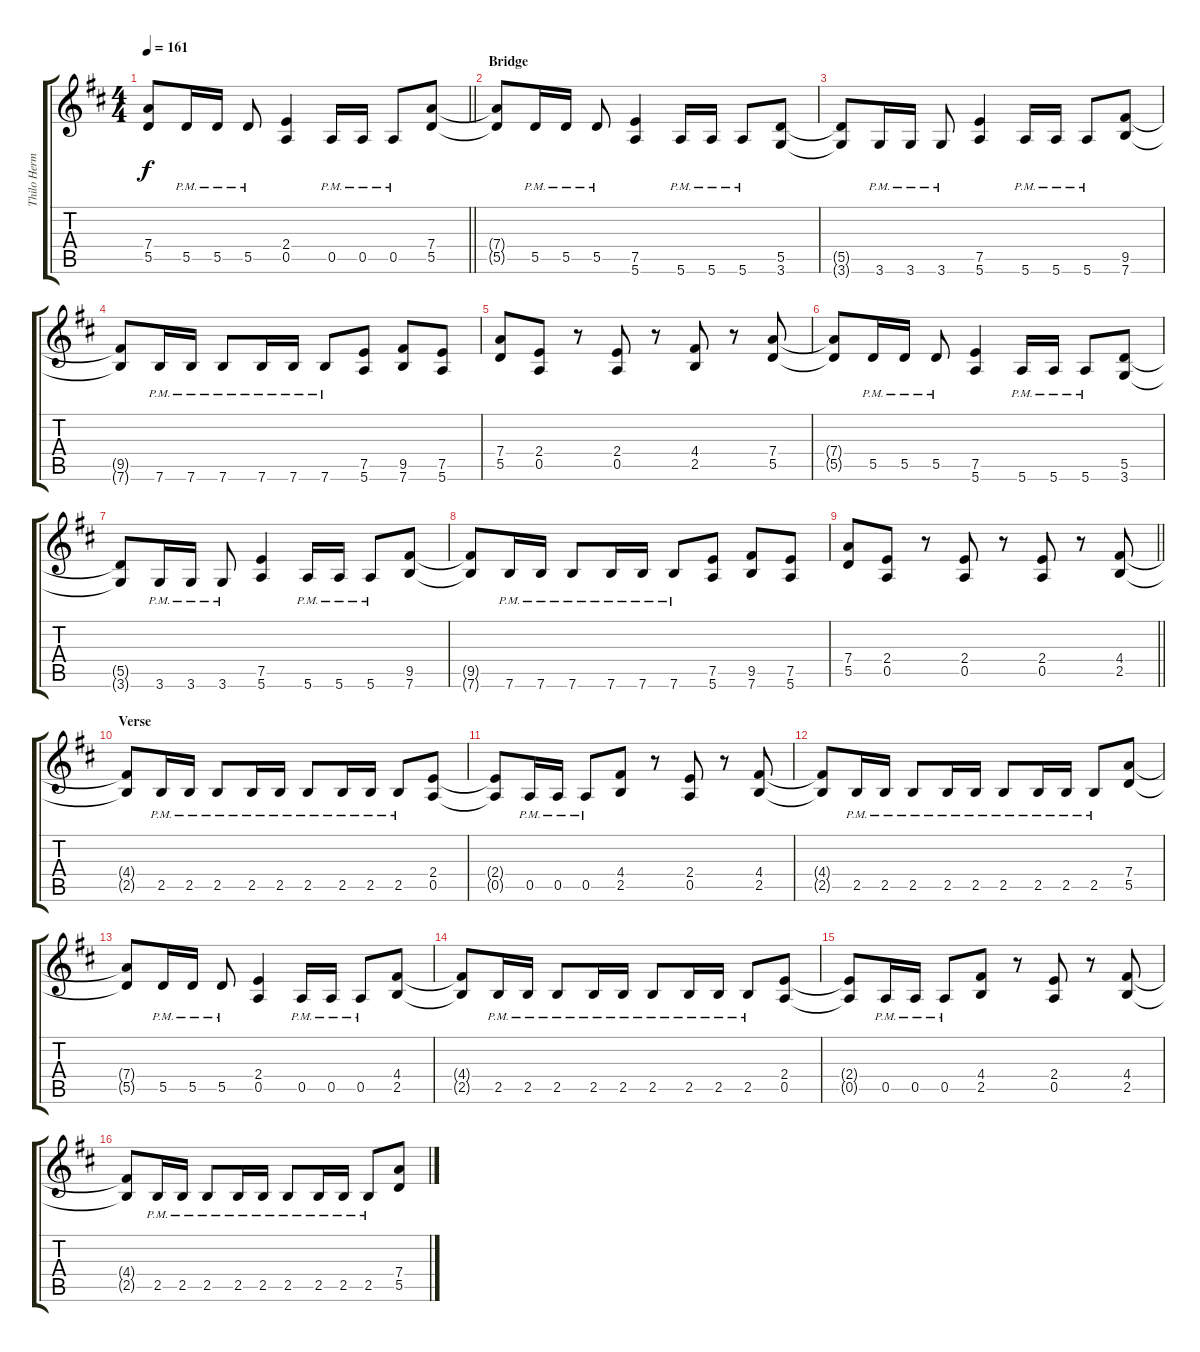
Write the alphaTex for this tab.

\track ("Thilo Hermann" "Thilo Herm") {instrument distortionguitar}
\staff {score tabs}
\tuning (E4 B3 G3 D3 A2 E2) {hide}
\ts (4 4)
\tempo 161
\clef g2
\barLineRight lightlight
\ks bminor
(7.4{t} 5.5{t}).8{dy f} 5.5{pm}.16 5.5{pm}.16 5.5{pm}.8 (2.4 0.5).4 0.5{pm}.16 0.5{pm}.16 0.5{pm}.8 (7.4 5.5).8 |
\section ("" "Bridge")
(7.4{t} 5.5{t}).8 5.5{pm}.16 5.5{pm}.16 5.5{pm}.8 (7.5 5.6).4 5.6{pm}.16 5.6{pm}.16 5.6{pm}.8 (5.5 3.6).8 |
(5.5{t} 3.6{t}).8 3.6{pm}.16 3.6{pm}.16 3.6{pm}.8 (7.5 5.6).4 5.6{pm}.16 5.6{pm}.16 5.6{pm}.8 (9.5 7.6).8 |
(9.5{t} 7.6{t}).8 7.6{pm}.16 7.6{pm}.16 7.6{pm}.8 7.6{pm}.16 7.6{pm}.16 7.6{pm}.8 (7.5 5.6).8 (9.5 7.6).8 (7.5 5.6).8 |
(7.4 5.5).8 (2.4 0.5).8 r.8 (2.4 0.5).8 r.8 (4.4 2.5).8 r.8 (7.4 5.5).8 |
(7.4{t} 5.5{t}).8 5.5{pm}.16 5.5{pm}.16 5.5{pm}.8 (7.5 5.6).4 5.6{pm}.16 5.6{pm}.16 5.6{pm}.8 (5.5 3.6).8 |
(5.5{t} 3.6{t}).8 3.6{pm}.16 3.6{pm}.16 3.6{pm}.8 (7.5 5.6).4 5.6{pm}.16 5.6{pm}.16 5.6{pm}.8 (9.5 7.6).8 |
(9.5{t} 7.6{t}).8 7.6{pm}.16 7.6{pm}.16 7.6{pm}.8 7.6{pm}.16 7.6{pm}.16 7.6{pm}.8 (7.5 5.6).8 (9.5 7.6).8 (7.5 5.6).8 |
\barLineRight lightlight
(7.4 5.5).8 (2.4 0.5).8 r.8 (2.4 0.5).8 r.8 (2.4 0.5).8 r.8 (4.4 2.5).8 |
\section ("" "Verse")
(4.4{t} 2.5{t}).8 2.5{pm}.16 2.5{pm}.16 2.5{pm}.8 2.5{pm}.16 2.5{pm}.16 2.5{pm}.8 2.5{pm}.16 2.5{pm}.16 2.5{pm}.8 (2.4 0.5).8 |
(2.4{t} 0.5{t}).8 0.5{pm}.16 0.5{pm}.16 0.5{pm}.8 (4.4 2.5).8 r.8 (2.4 0.5).8 r.8 (4.4 2.5).8 |
(4.4{t} 2.5{t}).8 2.5{pm}.16 2.5{pm}.16 2.5{pm}.8 2.5{pm}.16 2.5{pm}.16 2.5{pm}.8 2.5{pm}.16 2.5{pm}.16 2.5{pm}.8 (7.4 5.5).8 |
(7.4{t} 5.5{t}).8 5.5{pm}.16 5.5{pm}.16 5.5{pm}.8 (2.4 0.5).4 0.5{pm}.16 0.5{pm}.16 0.5{pm}.8 (4.4 2.5).8 |
(4.4{t} 2.5{t}).8 2.5{pm}.16 2.5{pm}.16 2.5{pm}.8 2.5{pm}.16 2.5{pm}.16 2.5{pm}.8 2.5{pm}.16 2.5{pm}.16 2.5{pm}.8 (2.4 0.5).8 |
(2.4{t} 0.5{t}).8 0.5{pm}.16 0.5{pm}.16 0.5{pm}.8 (4.4 2.5).8 r.8 (2.4 0.5).8 r.8 (4.4 2.5).8 |
(4.4{t} 2.5{t}).8 2.5{pm}.16 2.5{pm}.16 2.5{pm}.8 2.5{pm}.16 2.5{pm}.16 2.5{pm}.8 2.5{pm}.16 2.5{pm}.16 2.5{pm}.8 (7.4 5.5).8
